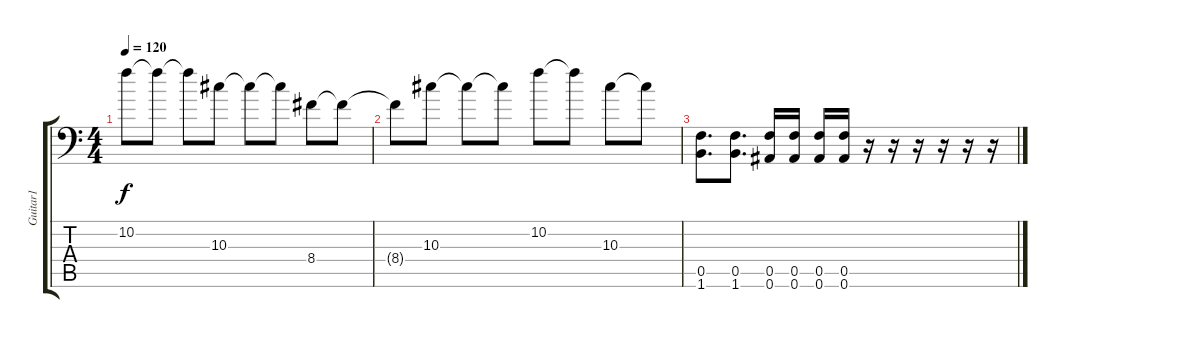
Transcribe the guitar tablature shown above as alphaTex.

\track ("Guitar1" "Guitar1") {instrument distortionguitar}
\staff {score tabs}
\tuning (C4 G3 Eb3 Bb2 F2 Bb1) {hide}
\ts (4 4)
\tempo 120
\clef f4
\ks c
10.2.8{dy f} 10.2{t}.8 10.2{t}.8 10.3.8 10.3{t}.8 10.3{t}.8 8.4.8 8.4{t}.8 |
8.4{t}.8 10.3.8 10.3{t}.8 10.3{t}.8 10.2.8 10.2{t}.8 10.3.8 10.3{t}.8 |
(0.5 1.6).8{d} (0.5 1.6).8{d} (0.5 0.6).16 (0.5 0.6).16 (0.5 0.6).16 (0.5 0.6).16 r.16 r.16 r.16 r.16 r.16 r.16
